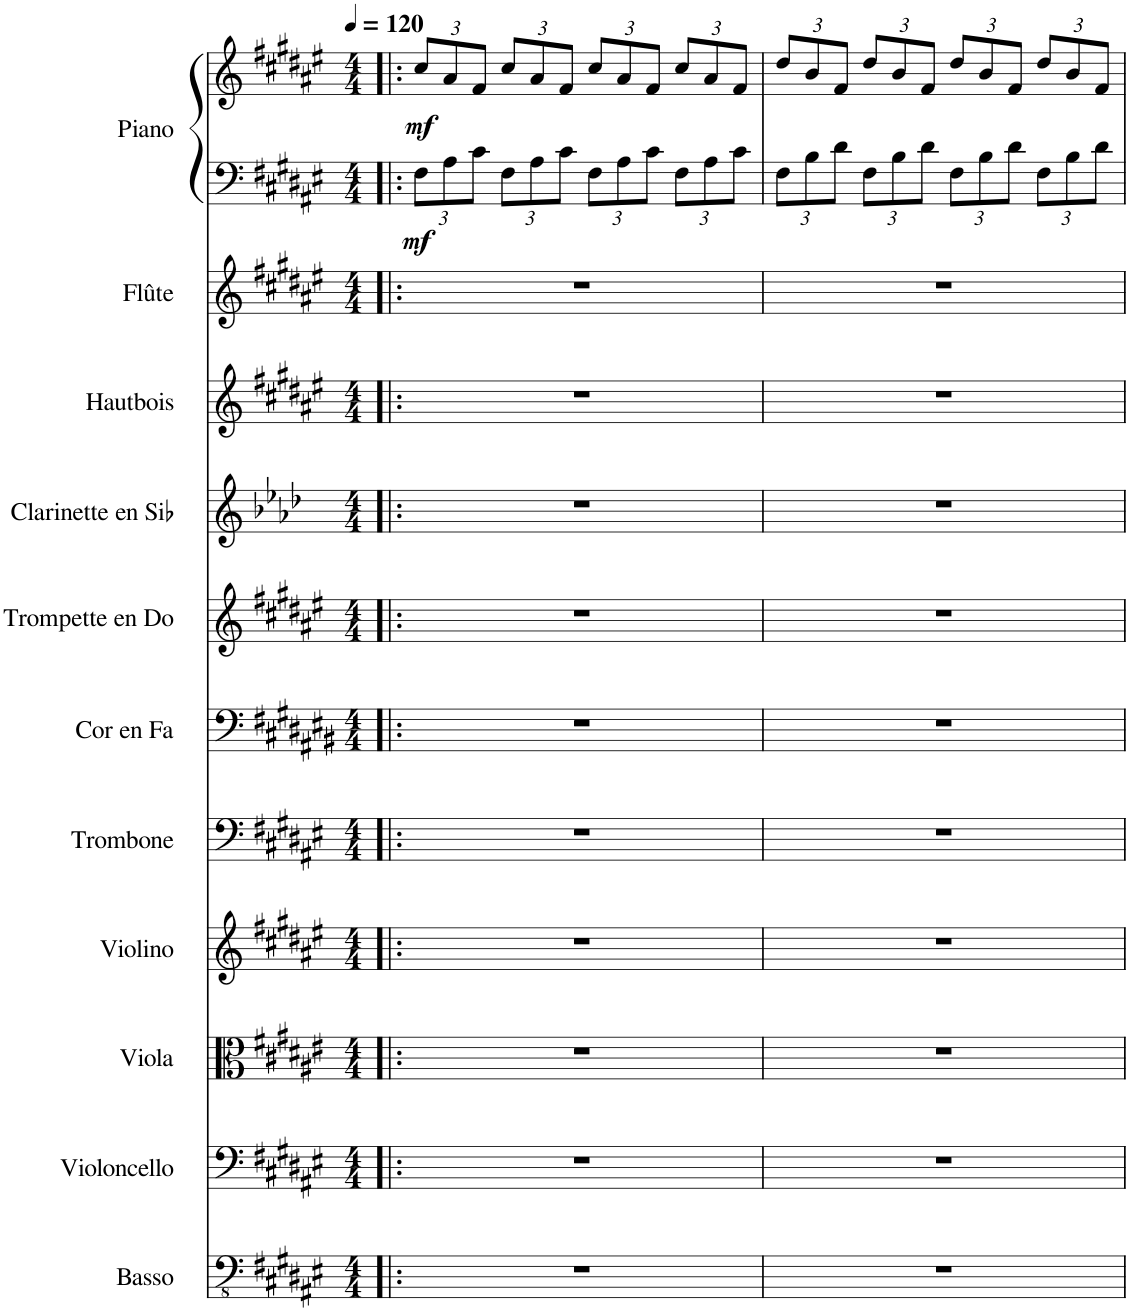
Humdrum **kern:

**kern	**kern	**kern	**kern	**kern	**kern	**kern	**kern	**kern	**kern	**kern	**kern	**dynam
*part11	*part10	*part9	*part8	*part7	*part6	*part5	*part4	*part3	*part2	*part1	*part1	*part1
*staff12	*staff11	*staff10	*staff9	*staff8	*staff7	*staff6	*staff5	*staff4	*staff3	*staff2	*staff1	*staff1/2
*I"Basso	*I"Violoncello	*I"Viola	*I"Violino	*I"Trombone	*I"Cor en Fa	*I"Trompette en Do	*I"Clarinette en Sib	*I"Hautbois	*I"Flûte	*I"Piano	*	*
*	*I'Vc	*I'Vla	*I'Vln	*I'Tbn.	*I'Cor Fa	*I'Tromp. Do	*I'Clar. Sib	*I'Htbs.	*I'Fl.	*I'Pia.	*	*
*clefFv4	*clefF4	*clefC3	*clefG2	*clefF4	*clefF4	*clefG2	*clefG2	*clefG2	*clefG2	*clefF4	*clefG2	*
*Trd7c12	*	*	*	*	*Trd4c7	*Trd1c2	*Trd1c2	*	*	*	*	*
*k[f#c#g#d#a#e#]	*k[f#c#g#d#a#e#]	*k[f#c#g#d#a#e#]	*k[f#c#g#d#a#e#]	*k[f#c#g#d#a#e#]	*k[f#c#g#d#a#e#b#]	*k[f#c#g#d#a#e#]	*k[b-e-a-d-]	*k[f#c#g#d#a#e#]	*k[f#c#g#d#a#e#]	*k[f#c#g#d#a#e#]	*k[f#c#g#d#a#e#]	*
*M4/4	*M4/4	*M4/4	*M4/4	*M4/4	*M4/4	*M4/4	*M4/4	*M4/4	*M4/4	*M4/4	*M4/4	*
*MM120	*MM120	*MM120	*MM120	*MM120	*MM120	*MM120	*MM120	*MM120	*MM120	*MM120	*MM120	*
*	*	*	*	*	*	*	*	*	*	*Xbrackettup	*Xbrackettup	*
=1!|:	=1!|:	=1!|:	=1!|:	=1!|:	=1!|:	=1!|:	=1!|:	=1!|:	=1!|:	=1!|:	=1!|:	=1!|:
!	!	!	!	!	!	!	!	!	!	!	!	!LO:DY:b=2
!	!	!	!	!	!	!	!	!	!	!	!	!LO:DY:n=1:b
1r	1r	1r	1r	1r	1r	1r	1r	1r	1r	12F#\L	12cc#/L	mf mf
.	.	.	.	.	.	.	.	.	.	12A#\	12a#/	.
.	.	.	.	.	.	.	.	.	.	12c#\J	12f#/J	.
.	.	.	.	.	.	.	.	.	.	12F#\L	12cc#/L	.
.	.	.	.	.	.	.	.	.	.	12A#\	12a#/	.
.	.	.	.	.	.	.	.	.	.	12c#\J	12f#/J	.
.	.	.	.	.	.	.	.	.	.	12F#\L	12cc#/L	.
.	.	.	.	.	.	.	.	.	.	12A#\	12a#/	.
.	.	.	.	.	.	.	.	.	.	12c#\J	12f#/J	.
.	.	.	.	.	.	.	.	.	.	12F#\L	12cc#/L	.
.	.	.	.	.	.	.	.	.	.	12A#\	12a#/	.
.	.	.	.	.	.	.	.	.	.	12c#\J	12f#/J	.
=2	=2	=2	=2	=2	=2	=2	=2	=2	=2	=2	=2	=2
1r	1r	1r	1r	1r	1r	1r	1r	1r	1r	12F#\L	12dd#/L	.
.	.	.	.	.	.	.	.	.	.	12B\	12b/	.
.	.	.	.	.	.	.	.	.	.	12d#\J	12f#/J	.
.	.	.	.	.	.	.	.	.	.	12F#\L	12dd#/L	.
.	.	.	.	.	.	.	.	.	.	12B\	12b/	.
.	.	.	.	.	.	.	.	.	.	12d#\J	12f#/J	.
.	.	.	.	.	.	.	.	.	.	12F#\L	12dd#/L	.
.	.	.	.	.	.	.	.	.	.	12B\	12b/	.
.	.	.	.	.	.	.	.	.	.	12d#\J	12f#/J	.
.	.	.	.	.	.	.	.	.	.	12F#\L	12dd#/L	.
.	.	.	.	.	.	.	.	.	.	12B\	12b/	.
.	.	.	.	.	.	.	.	.	.	12d#\J	12f#/J	.
=	=	=	=	=	=	=	=	=	=	=	=	=
*-	*-	*-	*-	*-	*-	*-	*-	*-	*-	*-	*-	*-
